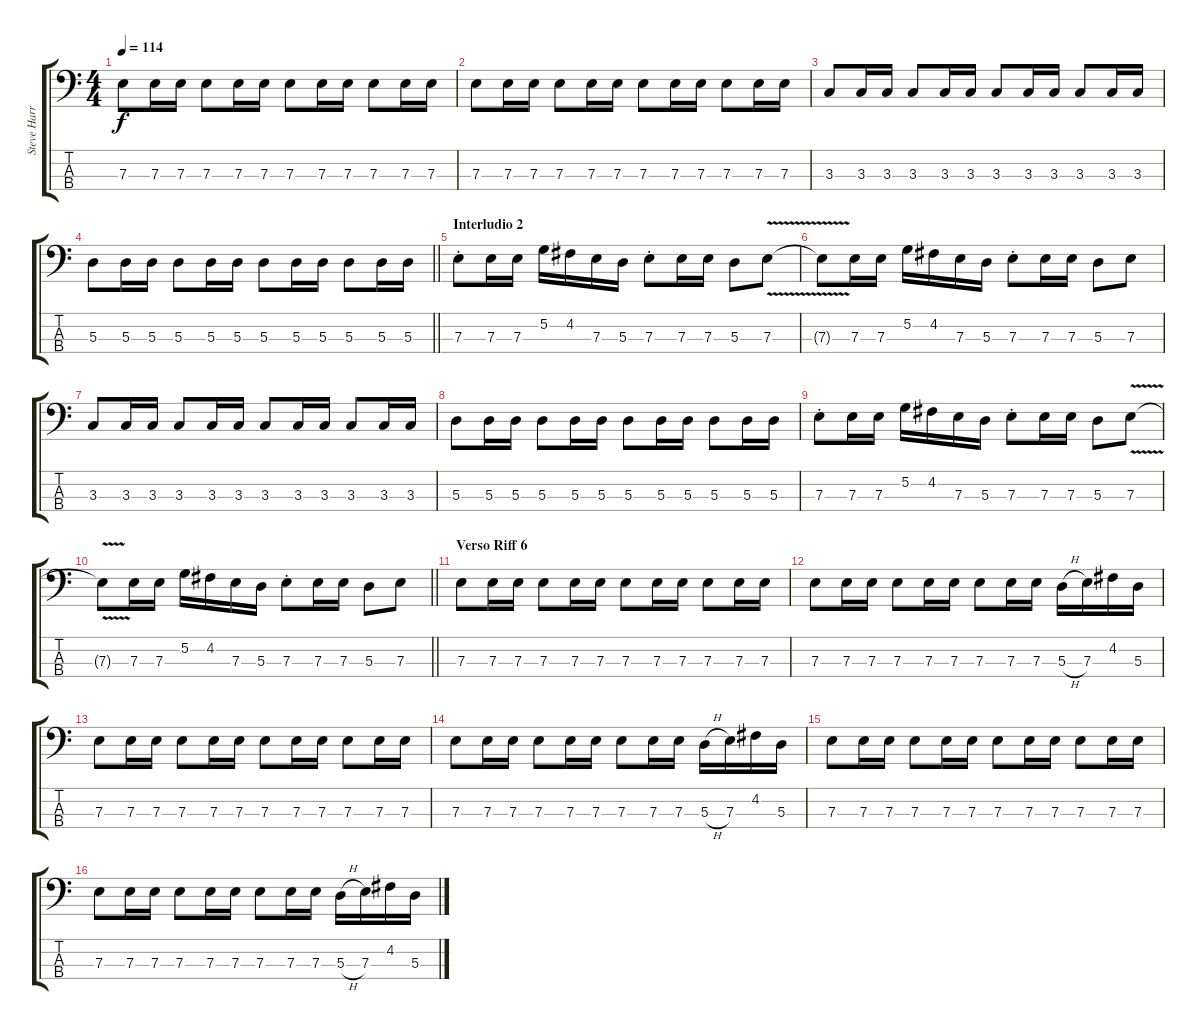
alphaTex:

\track ("Steve Harris" "Steve Harr") {instrument electricbassfinger}
\staff {score tabs}
\tuning (G2 D2 A1 E1) {hide}
\ts (4 4)
\tempo 114
\clef f4
\ks c
7.3.8{dy f} 7.3.16 7.3.16 7.3.8 7.3.16 7.3.16 7.3.8 7.3.16 7.3.16 7.3.8 7.3.16 7.3.16 |
7.3.8 7.3.16 7.3.16 7.3.8 7.3.16 7.3.16 7.3.8 7.3.16 7.3.16 7.3.8 7.3.16 7.3.16 |
3.3.8 3.3.16 3.3.16 3.3.8 3.3.16 3.3.16 3.3.8 3.3.16 3.3.16 3.3.8 3.3.16 3.3.16 |
\barLineRight lightlight
5.3.8 5.3.16 5.3.16 5.3.8 5.3.16 5.3.16 5.3.8 5.3.16 5.3.16 5.3.8 5.3.16 5.3.16 |
\section ("" "Interludio 2")
7.3{st}.8 7.3.16 7.3.16 5.2.16 4.2.16 7.3.16 5.3.16 7.3{st}.8 7.3.16 7.3.16 5.3.8 7.3{v}.8 |
7.3{t}.8 7.3.16 7.3.16 5.2.16 4.2.16 7.3.16 5.3.16 7.3{st}.8 7.3.16 7.3.16 5.3.8 7.3.8 |
3.3.8 3.3.16 3.3.16 3.3.8 3.3.16 3.3.16 3.3.8 3.3.16 3.3.16 3.3.8 3.3.16 3.3.16 |
5.3.8 5.3.16 5.3.16 5.3.8 5.3.16 5.3.16 5.3.8 5.3.16 5.3.16 5.3.8 5.3.16 5.3.16 |
7.3{st}.8 7.3.16 7.3.16 5.2.16 4.2.16 7.3.16 5.3.16 7.3{st}.8 7.3.16 7.3.16 5.3.8 7.3{v}.8 |
\barLineRight lightlight
7.3{t}.8 7.3.16 7.3.16 5.2.16 4.2.16 7.3.16 5.3.16 7.3{st}.8 7.3.16 7.3.16 5.3.8 7.3.8 |
\section ("" "Verso Riff 6")
7.3.8 7.3.16 7.3.16 7.3.8 7.3.16 7.3.16 7.3.8 7.3.16 7.3.16 7.3.8 7.3.16 7.3.16 |
7.3.8 7.3.16 7.3.16 7.3.8 7.3.16 7.3.16 7.3.8 7.3.16 7.3.16 5.3{h}.16 7.3.16 4.2.16 5.3.16 |
7.3.8 7.3.16 7.3.16 7.3.8 7.3.16 7.3.16 7.3.8 7.3.16 7.3.16 7.3.8 7.3.16 7.3.16 |
7.3.8 7.3.16 7.3.16 7.3.8 7.3.16 7.3.16 7.3.8 7.3.16 7.3.16 5.3{h}.16 7.3.16 4.2.16 5.3.16 |
7.3.8 7.3.16 7.3.16 7.3.8 7.3.16 7.3.16 7.3.8 7.3.16 7.3.16 7.3.8 7.3.16 7.3.16 |
7.3.8 7.3.16 7.3.16 7.3.8 7.3.16 7.3.16 7.3.8 7.3.16 7.3.16 5.3{h}.16 7.3.16 4.2.16 5.3.16
